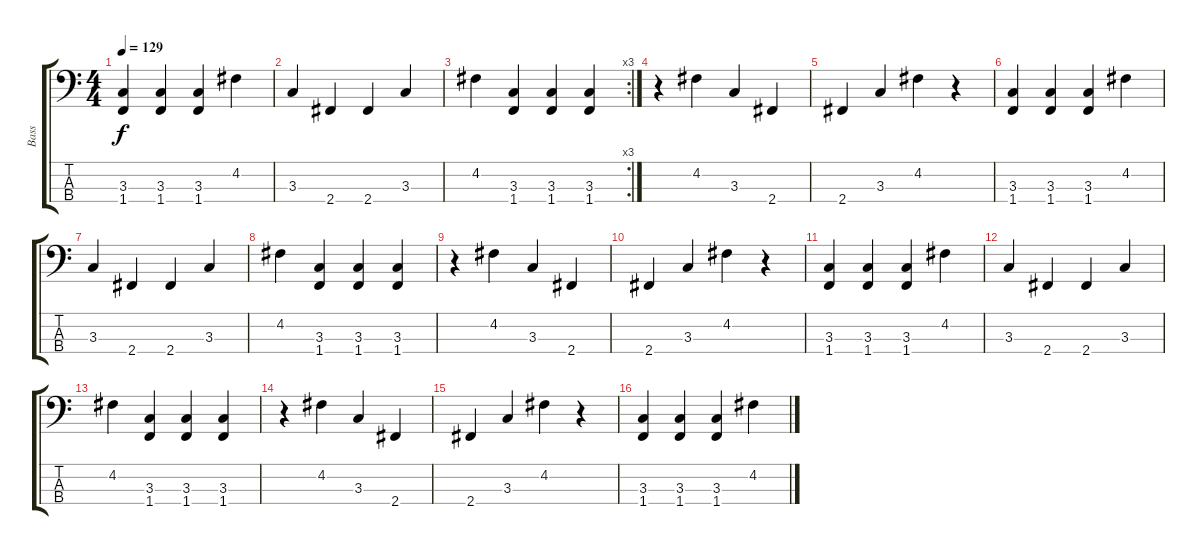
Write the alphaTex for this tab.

\track ("Bass" "Bass") {instrument electricbassfinger}
\staff {score tabs}
\tuning (G2 D2 A1 E1) {hide}
\ts (4 4)
\tempo 129
\clef f4
\ks c
(3.3 1.4).4{dy f instrument electricbassfinger} (3.3 1.4).4 (3.3 1.4).4 4.2.4 |
3.3.4 2.4.4 2.4.4 3.3.4 |
\rc 3
4.2.4 (3.3 1.4).4 (3.3 1.4).4 (3.3 1.4).4 |
r.4 4.2.4 3.3.4 2.4.4 |
2.4.4 3.3.4 4.2.4 r.4 |
(3.3 1.4).4 (3.3 1.4).4 (3.3 1.4).4 4.2.4 |
3.3.4 2.4.4 2.4.4 3.3.4 |
4.2.4 (3.3 1.4).4 (3.3 1.4).4 (3.3 1.4).4 |
r.4 4.2.4 3.3.4 2.4.4 |
2.4.4 3.3.4 4.2.4 r.4 |
(3.3 1.4).4 (3.3 1.4).4 (3.3 1.4).4 4.2.4 |
3.3.4 2.4.4 2.4.4 3.3.4 |
4.2.4 (3.3 1.4).4 (3.3 1.4).4 (3.3 1.4).4 |
r.4 4.2.4 3.3.4 2.4.4 |
2.4.4 3.3.4 4.2.4 r.4 |
(3.3 1.4).4 (3.3 1.4).4 (3.3 1.4).4 4.2.4
